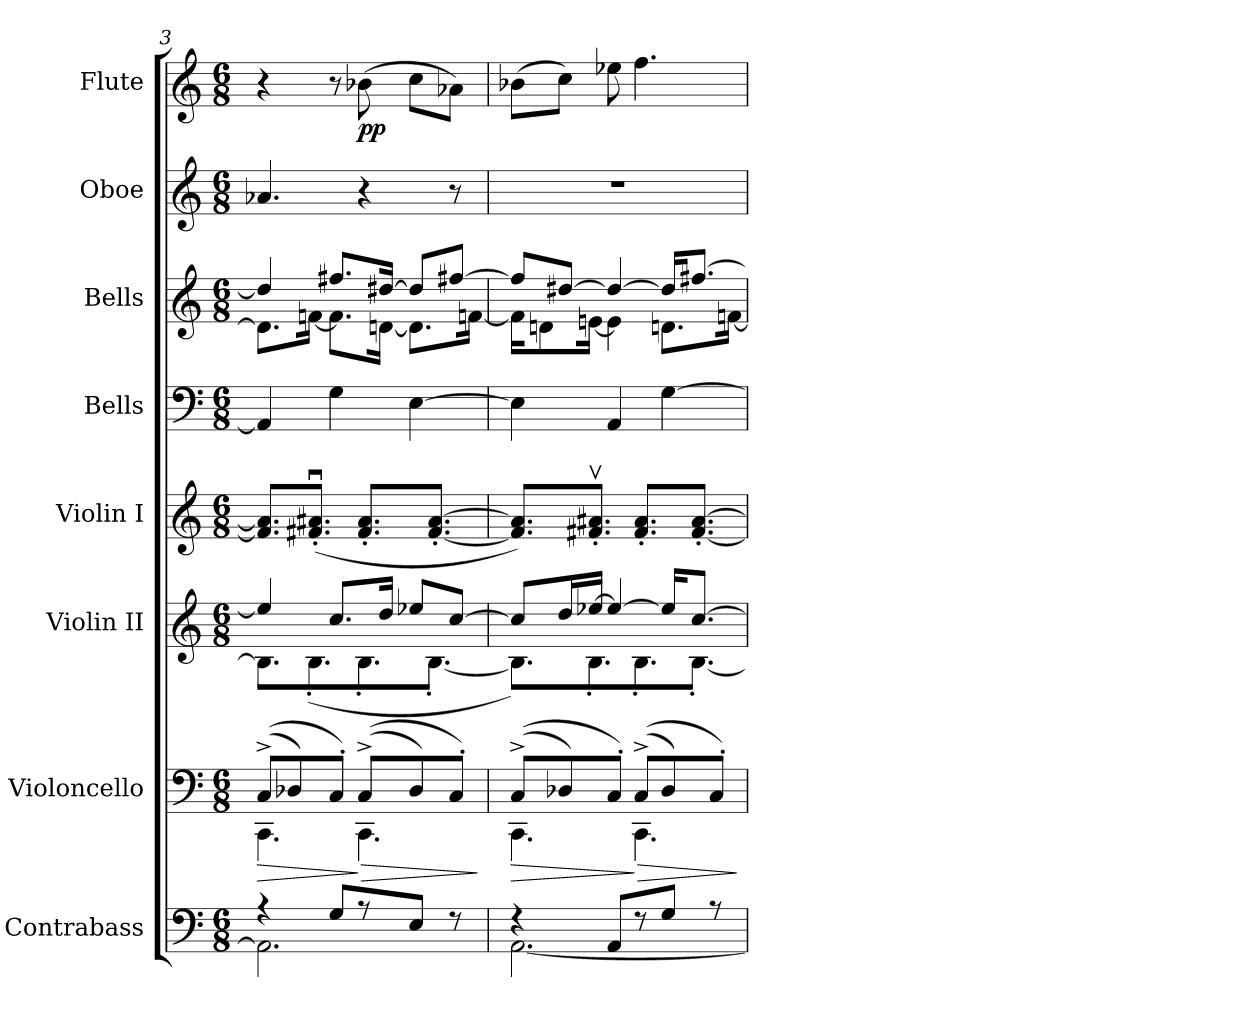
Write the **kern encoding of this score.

**kern	**kern	**dynam	**kern	**kern	**kern	**kern	**kern	**kern	**dynam
*part8	*part7	*part7	*part6	*part5	*part4	*part3	*part2	*part1	*part1
*staff8	*staff7	*staff7	*staff6	*staff5	*staff4	*staff3	*staff2	*staff1	*staff1
*I"Contrabass	*I"Violoncello	*	*I"Violin II	*I"Violin I	*I"Bells	*I"Bells	*I"Oboe	*I"Flute	*
*I'cb	*I'vc	*	*I'vn	*I'vn	*I'bls	*I'bls	*I'ob	*I'fl	*
*clefF4	*clefF4	*	*clefG2	*clefG2	*clefF4	*clefG2	*clefG2	*clefG2	*
*ITrd7c12	*	*	*	*	*	*	*	*	*
*k[]	*k[]	*	*k[]	*k[]	*k[]	*k[]	*k[]	*k[]	*
*C:	*C:	*	*C:	*C:	*C:	*C:	*C:	*C:	*
*M6/8	*M6/8	*	*M6/8	*M6/8	*M6/8	*M6/8	*M6/8	*M6/8	*
=3	=3	=3	=3	=3	=3	=3	=3	=3	=3
*^	*^	*	*	*	*	*	*	*	*
!	!	!	!	!LO:HP:b	!	!	!	!	!	!	!
*	*	*	*	*	*^	*	*	*^	*	*	*
4r	2.AAA]	((8C^L	4.CC	>	4ee-]	8.BL]	8.f#] 8.a#]L	4AA]	4dd#]	8.dL]	4.a-X	4r	.
.	.	8D-X)	.	.	.	.	.	.	.	.	.	.	.
.	.	.	.	.	.	(8.B'	(8.f#X'u 8.a#X'uJ	.	.	[16fnJk	.	.	.
8GGL	.	8C'J)	.	.	8.ccL	.	.	4G	8.ff#XL	8.fL]	.	8r	.
!	!	!	!	!LO:HP:n=1:b	!	!	!	!	!	!	!	!	!
8r	.	((8C^L	4.CC	] >	.	8.B'	8.f#' 8.a#'L	.	.	.	4r	(8b-X	pp
.	.	.	.	.	16ddJk	.	.	.	[16dd#XJk	[16dnJk	.	.	.
8EEJ	.	8D-)	.	.	8ee-XL	.	.	[4E	8dd#L]	8.dL]	.	8ccL	.
.	.	.	.	.	.	[8.B'J	[8.f#' [8.a#'J	.	.	.	.	.	.
8r	.	8C'J)	.	.	[8ccJ	.	.	.	[8ff#XJ	.	8r	8a-XJ)	.
.	.	.	.	.	.	.	.	.	.	[16fnJk	.	.	.
*v	*v	*	*	*	*v	*v	*	*	*v	*v	*	*	*
*	*v	*v	*	*	*	*	*	*	*	*
.	.	]	.	.	.	.	.	.	.
=4	=4	=4	=4	=4	=4	=4	=4	=4	=4
*^	*^	*	*	*	*	*	*	*	*
!	!	!	!	!LO:HP:b	!	!	!	!	!	!	!
*	*	*	*	*	*^	*	*	*^	*	*	*
4r	[2.AAA	((8C^L	4.CC	>	8ccL]	8.BL])	8.f#] 8.a#]L)	4E]	8ff#L]	16fKL]	4%3r	(8b-XL	.
.	.	.	.	.	.	.	.	.	.	8dn	.	.	.
.	.	8D-X)	.	.	16ddL	.	.	.	[8dd#XJ	.	.	8ccJ)	.
.	.	.	.	.	[16ee-XJJ	8.B'i	8.f#X'v 8.a#Xi'vJ	.	.	[16enJk	.	.	.
8AAAL	.	8C'J)	.	.	4ee-_	.	.	4AA	4dd#_	4e]	.	8ee-Xi	.
!	!	!	!	!LO:HP:n=1:b	!	!	!	!	!	!	!	!	!
8r	.	((8C^L	4.CC	] >	.	8.B'	8.f#' 8.a#'L	.	.	.	.	4.ff	.
8GGJ	.	8D-)	.	.	16ee-KL]	.	.	[4G	16dd#KL]	8.dnL	.	.	.
.	.	.	.	.	[8.ccJ	[8.B'J	[8.f#' [8.a#'J	.	[8.ff#XJ	.	.	.	.
8r	.	8C'J)	.	.	.	.	.	.	.	.	.	.	.
.	.	.	.	.	.	.	.	.	.	[16fnJk	.	.	.
*v	*v	*	*	*	*v	*v	*	*	*v	*v	*	*	*
*	*v	*v	*	*	*	*	*	*	*	*
.	.	]	.	.	.	.	.	.	.
=	=	=	=	=	=	=	=	=	=
*-	*-	*-	*-	*-	*-	*-	*-	*-	*-
